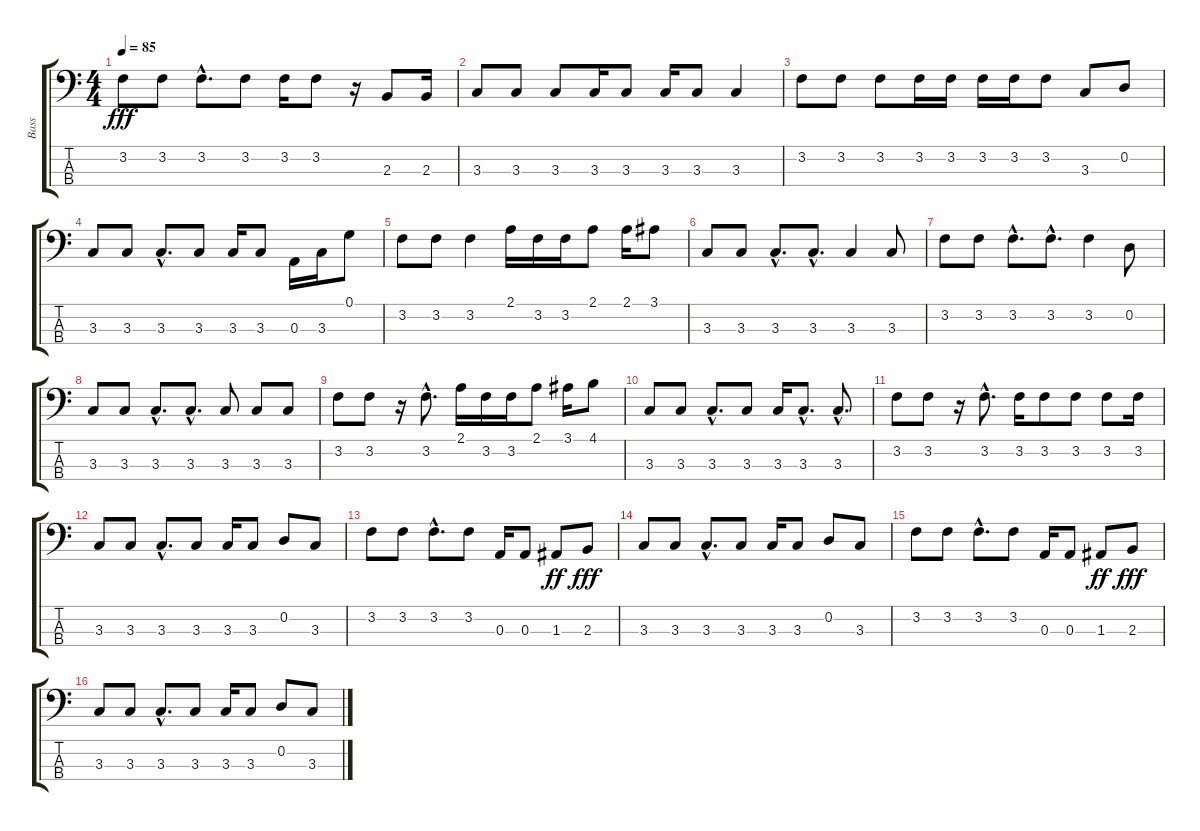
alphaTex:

\track ("Bass" "Bass") {instrument electricbassfinger}
\staff {score tabs}
\tuning (G2 D2 A1 E1) {hide}
\ts (4 4)
\tempo 85
\clef f4
\ks c
3.2.8{dy fff} 3.2.8 3.2{hac}.8{d} 3.2.8 3.2.16 3.2.8 r.16 2.3.8 2.3.16 |
3.3.8 3.3.8 3.3.8 3.3.16 3.3.8 3.3.16 3.3.8 3.3.4 |
3.2.8 3.2.8 3.2.8 3.2.16 3.2.16 3.2.16 3.2.16 3.2.8 3.3.8 0.2.8 |
3.3.8 3.3.8 3.3{hac}.8{d} 3.3.8 3.3.16 3.3.8 0.3.16 3.3.16 0.1.8 |
3.2.8 3.2.8 3.2.4 2.1.16 3.2.16 3.2.16 2.1.8 2.1.16 3.1.8 |
3.3.8 3.3.8 3.3{hac}.8{d} 3.3{hac}.8{d} 3.3.4 3.3.8 |
3.2.8 3.2.8 3.2{hac}.8{d} 3.2{hac}.8{d} 3.2.4 0.2.8 |
3.3.8 3.3.8 3.3{hac}.8{d} 3.3{hac}.8{d} 3.3.8 3.3.8 3.3.8 |
3.2.8 3.2.8 r.16 3.2{hac}.8{d} 2.1.16 3.2.16 3.2.16 2.1.8 3.1.16 4.1.8 |
3.3.8 3.3.8 3.3{hac}.8{d} 3.3.8 3.3.16 3.3{hac}.8{d} 3.3{hac}.8{d} |
3.2.8 3.2.8 r.16 3.2{hac}.8{d} 3.2.16 3.2.8 3.2.8 3.2.8 3.2.16 |
3.3.8 3.3.8 3.3{hac}.8{d} 3.3.8 3.3.16 3.3.8 0.2.8 3.3.8 |
3.2.8 3.2.8 3.2{hac}.8{d} 3.2.8 0.3.16 0.3.8 1.3.8{dy ff} 2.3.8{dy fff} |
3.3.8 3.3.8 3.3{hac}.8{d} 3.3.8 3.3.16 3.3.8 0.2.8 3.3.8 |
3.2.8 3.2.8 3.2{hac}.8{d} 3.2.8 0.3.16 0.3.8 1.3.8{dy ff} 2.3.8{dy fff} |
3.3.8 3.3.8 3.3{hac}.8{d} 3.3.8 3.3.16 3.3.8 0.2.8 3.3.8
